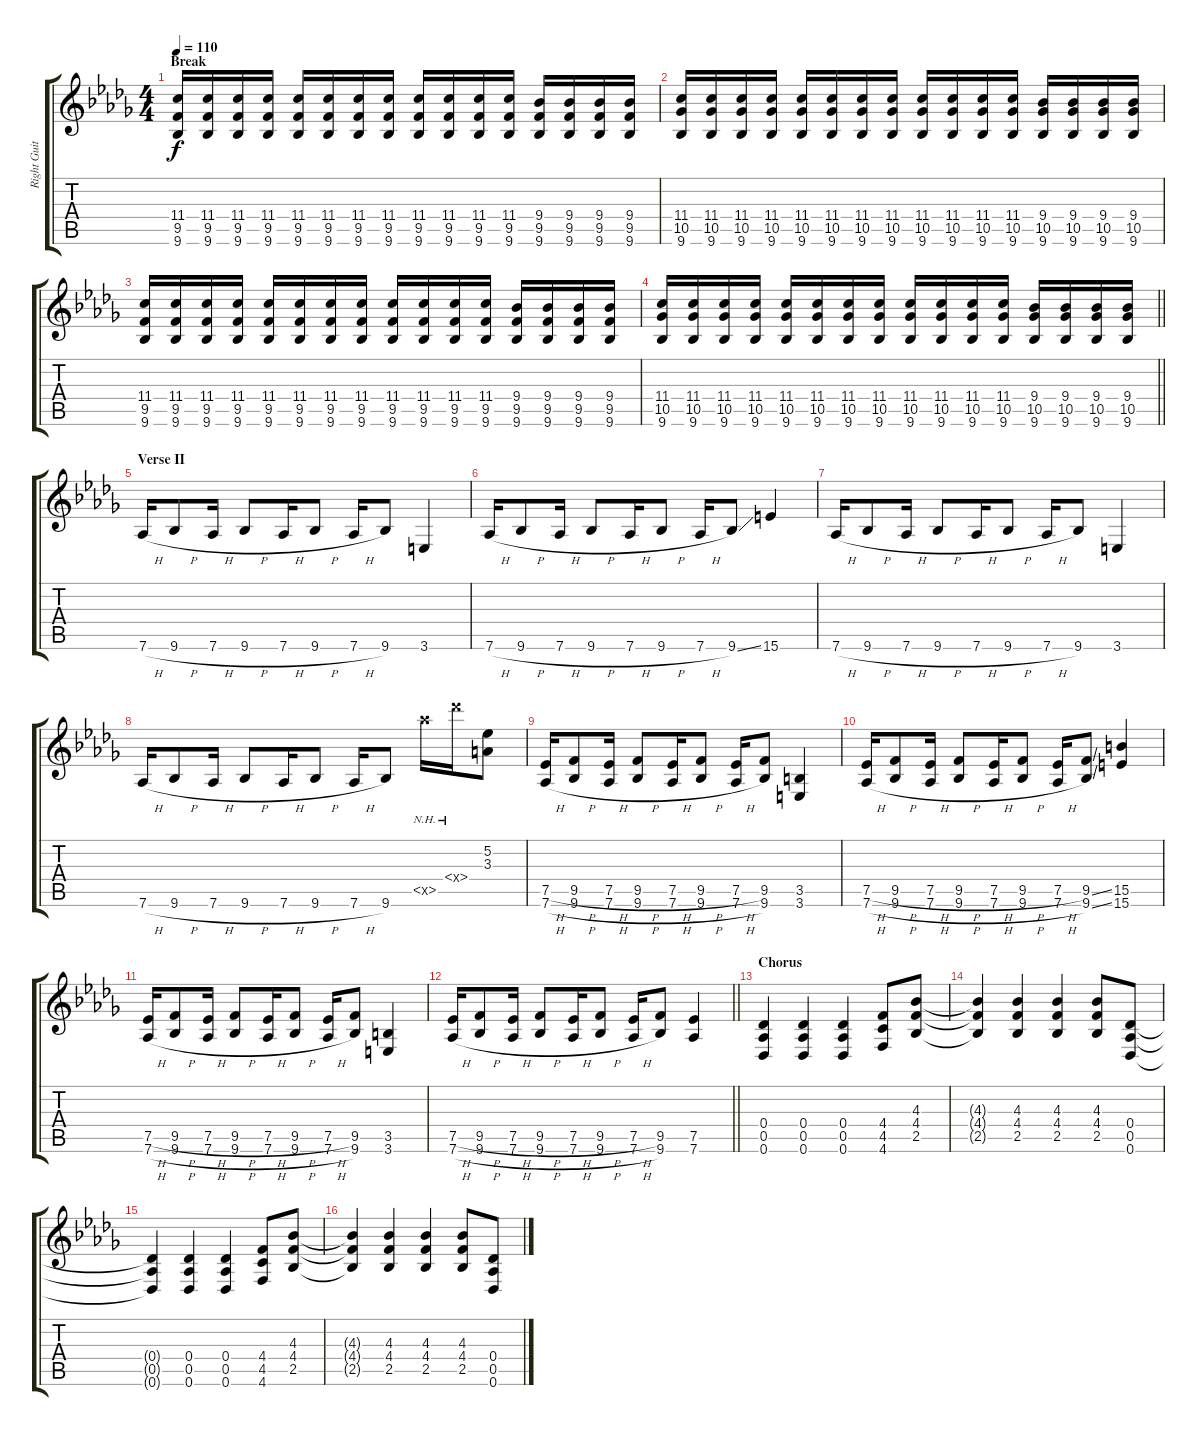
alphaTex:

\track ("Right Guitar" "Right Guit") {instrument distortionguitar}
\staff {score tabs}
\tuning (Eb4 Bb3 Gb3 Db3 Ab2 Db2) {hide}
\ts (4 4)
\section ("" "Break")
\tempo 110
\clef g2
\ks db
(11.4 9.5 9.6).16{dy f volume 0} (11.4 9.5 9.6).16 (11.4 9.5 9.6).16 (11.4 9.5 9.6).16 (11.4 9.5 9.6).16 (11.4 9.5 9.6).16{volume 13} (11.4 9.5 9.6).16 (11.4 9.5 9.6).16 (11.4 9.5 9.6).16 (11.4 9.5 9.6).16 (11.4 9.5 9.6).16 (11.4 9.5 9.6).16 (9.4 9.5 9.6).16 (9.4 9.5 9.6).16 (9.4 9.5 9.6).16 (9.4 9.5 9.6).16 |
(11.4 10.5 9.6).16 (11.4 10.5 9.6).16 (11.4 10.5 9.6).16 (11.4 10.5 9.6).16 (11.4 10.5 9.6).16 (11.4 10.5 9.6).16 (11.4 10.5 9.6).16 (11.4 10.5 9.6).16 (11.4 10.5 9.6).16 (11.4 10.5 9.6).16 (11.4 10.5 9.6).16 (11.4 10.5 9.6).16 (9.4 10.5 9.6).16 (9.4 10.5 9.6).16 (9.4 10.5 9.6).16 (9.4 10.5 9.6).16 |
(11.4 9.5 9.6).16 (11.4 9.5 9.6).16 (11.4 9.5 9.6).16 (11.4 9.5 9.6).16 (11.4 9.5 9.6).16 (11.4 9.5 9.6).16 (11.4 9.5 9.6).16 (11.4 9.5 9.6).16 (11.4 9.5 9.6).16 (11.4 9.5 9.6).16 (11.4 9.5 9.6).16 (11.4 9.5 9.6).16 (9.4 9.5 9.6).16 (9.4 9.5 9.6).16 (9.4 9.5 9.6).16 (9.4 9.5 9.6).16 |
\barLineRight lightlight
(11.4 10.5 9.6).16 (11.4 10.5 9.6).16 (11.4 10.5 9.6).16 (11.4 10.5 9.6).16 (11.4 10.5 9.6).16 (11.4 10.5 9.6).16 (11.4 10.5 9.6).16 (11.4 10.5 9.6).16 (11.4 10.5 9.6).16 (11.4 10.5 9.6).16 (11.4 10.5 9.6).16 (11.4 10.5 9.6).16 (9.4 10.5 9.6).16 (9.4 10.5 9.6).16 (9.4 10.5 9.6).16 (9.4 10.5 9.6).16 |
\section ("" "Verse II")
7.6{h}.16 9.6{h}.8 7.6{h}.16 9.6{h}.8 7.6{h}.16 9.6{h}.8 7.6{h}.16 9.6.8 3.6.4 |
7.6{h}.16 9.6{h}.8 7.6{h}.16 9.6{h}.8 7.6{h}.16 9.6{h}.8 7.6{h}.16 9.6{ss}.8 15.6.4 |
7.6{h}.16 9.6{h}.8 7.6{h}.16 9.6{h}.8 7.6{h}.16 9.6{h}.8 7.6{h}.16 9.6.8 3.6.4 |
7.6{h}.16 9.6{h}.8 7.6{h}.16 9.6{h}.8 7.6{h}.16 9.6{h}.8 7.6{h}.16 9.6.8 5.5{nh x}.16 5.4{nh x}.16 (5.2 3.3).8 |
(7.5{h} 7.6{h}).16 (9.5{h} 9.6{h}).8 (7.5{h} 7.6{h}).16 (9.5{h} 9.6{h}).8 (7.5{h} 7.6{h}).16 (9.5{h} 9.6{h}).8 (7.5{h} 7.6{h}).16 (9.5 9.6).8 (3.5 3.6).4 |
(7.5{h} 7.6{h}).16 (9.5{h} 9.6{h}).8 (7.5{h} 7.6{h}).16 (9.5{h} 9.6{h}).8 (7.5{h} 7.6{h}).16 (9.5{h} 9.6{h}).8 (7.5{h} 7.6{h}).16 (9.5{ss} 9.6{ss}).8 (15.5 15.6).4 |
(7.5{h} 7.6{h}).16 (9.5{h} 9.6{h}).8 (7.5{h} 7.6{h}).16 (9.5{h} 9.6{h}).8 (7.5{h} 7.6{h}).16 (9.5{h} 9.6{h}).8 (7.5{h} 7.6{h}).16 (9.5 9.6).8 (3.5 3.6).4 |
\barLineRight lightlight
(7.5{h} 7.6{h}).16 (9.5{h} 9.6{h}).8 (7.5{h} 7.6{h}).16 (9.5{h} 9.6{h}).8 (7.5{h} 7.6{h}).16 (9.5{h} 9.6{h}).8 (7.5{h} 7.6{h}).16 (9.5 9.6).8 (7.5 7.6).4 |
\section ("" "Chorus")
(0.4 0.5 0.6).4 (0.4 0.5 0.6).4 (0.4 0.5 0.6).4 (4.4 4.5 4.6).8 (4.3 4.4 2.5).8 |
(4.3{t} 4.4{t} 2.5{t}).4 (4.3 4.4 2.5).4 (4.3 4.4 2.5).4 (4.3 4.4 2.5).8 (0.4 0.5 0.6).8 |
(0.4{t} 0.5{t} 0.6{t}).4 (0.4 0.5 0.6).4 (0.4 0.5 0.6).4 (4.4 4.5 4.6).8 (4.3 4.4 2.5).8 |
(4.3{t} 4.4{t} 2.5{t}).4 (4.3 4.4 2.5).4 (4.3 4.4 2.5).4 (4.3 4.4 2.5).8 (0.4 0.5 0.6).8
